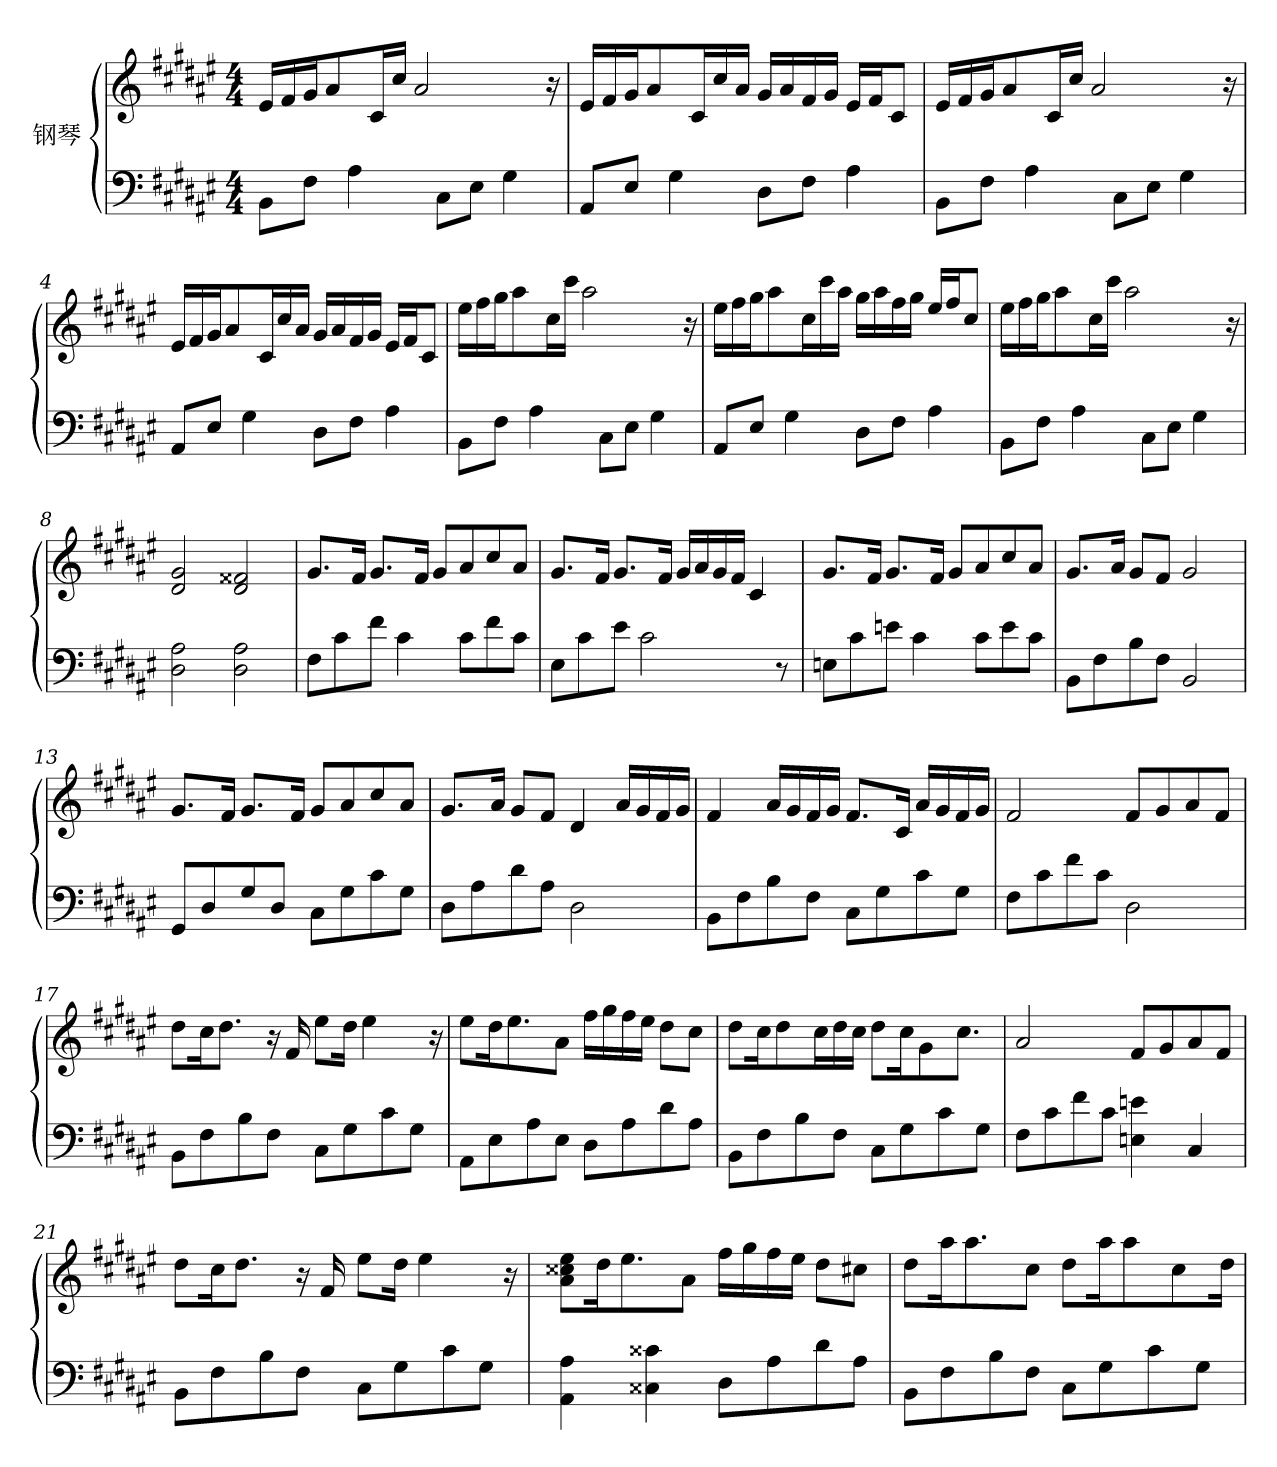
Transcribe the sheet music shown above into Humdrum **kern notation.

**kern	**kern
*part1	*part1
*staff2	*staff1
*I"钢琴	*
*clefF4	*clefG2
*k[f#c#g#d#a#e#]	*k[f#c#g#d#a#e#]
*M4/4	*M4/4
*MM80	*MM80
=1	=1
8BB\L	16e#/LL
.	16f#/
8F#\J	16g#/J
.	8a#/
4A#\	.
.	16c#/L
.	16cc#/JJ
.	2a#/
8C#\L	.
8E#\J	.
4G#\	.
.	16r
=2	=2
8AA#/L	16e#/LL
.	16f#/
8E#/J	16g#/J
.	8a#/
4G#\	.
.	16c#/L
.	16cc#/
.	16a#/JJ
8D#\L	16g#/LL
.	16a#/
8F#\J	16f#/
.	16g#/JJ
4A#\	16e#/LL
.	16f#/J
.	8c#/J
=3	=3
8BB\L	16e#/LL
.	16f#/
8F#\J	16g#/J
.	8a#/
4A#\	.
.	16c#/L
.	16cc#/JJ
.	2a#/
8C#\L	.
8E#\J	.
4G#\	.
.	16r
!!LO:LB:g=z
=4	=4
8AA#/L	16e#/LL
.	16f#/
8E#/J	16g#/J
.	8a#/
4G#\	.
.	16c#/L
.	16cc#/
.	16a#/JJ
8D#\L	16g#/LL
.	16a#/
8F#\J	16f#/
.	16g#/JJ
4A#\	16e#/LL
.	16f#/J
.	8c#/J
=5	=5
8BB\L	16ee#\LL
.	16ff#\
8F#\J	16gg#\J
.	8aa#\
4A#\	.
.	16cc#\L
.	16ccc#\JJ
.	2aa#\
8C#\L	.
8E#\J	.
4G#\	.
.	16r
=6	=6
8AA#/L	16ee#\LL
.	16ff#\
8E#/J	16gg#\J
.	8aa#\
4G#\	.
.	16cc#\L
.	16ccc#\
.	16aa#\JJ
8D#\L	16gg#\LL
.	16aa#\
8F#\J	16ff#\
.	16gg#\JJ
4A#\	16ee#/LL
.	16ff#/J
.	8cc#/J
!!LO:LB:g=z
=7	=7
8BB\L	16ee#\LL
.	16ff#\
8F#\J	16gg#\J
.	8aa#\
4A#\	.
.	16cc#\L
.	16ccc#\JJ
.	2aa#\
8C#\L	.
8E#\J	.
4G#\	.
.	16r
=8	=8
2D#\ 2A#\	2d#/ 2g#/
2D#\ 2A#\	2d#/ 2f##X/
=9	=9
8F#\L	8.g#/L
8c#\	.
.	16f#/Jk
8f#\J	8.g#/L
4c#\	.
.	16f#/Jk
.	8g#/L
8c#\L	8a#/
8f#\	8cc#/
8c#\J	8a#/J
=10	=10
8E#\L	8.g#/L
8c#\	.
.	16f#/Jk
8e#\J	8.g#/L
2c#\	.
.	16f#/Jk
.	16g#/LL
.	16a#/
.	16g#/
.	16f#/JJ
.	4c#/
8r	.
!!LO:LB:g=z
=11	=11
8En\L	8.g#/L
8c#\	.
.	16f#/Jk
8en\J	8.g#/L
4c#\	.
.	16f#/Jk
.	8g#/L
8c#\L	8a#/
8e\	8cc#/
8c#\J	8a#/J
=12	=12
8BB\L	8.g#/L
8F#\	.
.	16a#/Jk
8B\	8g#/L
8F#\J	8f#/J
2BB/	2g#/
=13	=13
8GG#/L	8.g#/L
8D#/	.
.	16f#/Jk
8G#/	8.g#/L
8D#/J	.
.	16f#/Jk
8C#\L	8g#/L
8G#\	8a#/
8c#\	8cc#/
8G#\J	8a#/J
=14	=14
8D#\L	8.g#/L
8A#\	.
.	16a#/Jk
8d#\	8g#/L
8A#\J	8f#/J
2D#\	4d#/
.	16a#/LL
.	16g#/
.	16f#/
.	16g#/JJ
!!LO:LB:g=z
=15	=15
8BB\L	4f#/
8F#\	.
8B\	16a#/LL
.	16g#/
8F#\J	16f#/
.	16g#/JJ
8C#\L	8.f#/L
8G#\	.
.	16c#/Jk
8c#\	16a#/LL
.	16g#/
8G#\J	16f#/
.	16g#/JJ
=16	=16
8F#\L	2f#/
8c#\	.
8f#\	.
8c#\J	.
2D#\	8f#/L
.	8g#/
.	8a#/
.	8f#/J
=17	=17
8BB\L	8dd#\L
8F#\	16cc#\K
.	8.dd#\J
8B\	.
8F#\J	16r
.	16f#/
8C#\L	8ee#\L
8G#\	16dd#\Jk
.	4ee#\
8c#\	.
8G#\J	.
.	16r
!!LO:PB:g=z
=18	=18
8AA#\L	8ee#\L
8E#\	16dd#\K
.	8.ee#\
8A#\	.
8E#\J	8a#\J
8D#\L	16ff#\LL
.	16gg#\
8A#\	16ff#\
.	16ee#\JJ
8d#\	8dd#\L
8A#\J	8cc#\J
=19	=19
8BB\L	8dd#\L
8F#\	16cc#\K
.	8dd#\
8B\	.
.	16cc#\L
8F#\J	16dd#\
.	16cc#\JJ
8C#\L	8dd#\L
8G#\	16cc#\K
.	8g#\
8c#\	.
.	8.cc#\J
8G#\J	.
=20	=20
8F#\L	2a#/
8c#\	.
8f#\	.
8c#\J	.
4En\ 4en\	8f#/L
.	8g#/
4C#/	8a#/
.	8f#/J
!!LO:LB:g=z
=21	=21
8BB\L	8dd#\L
8F#\	16cc#\K
.	8.dd#\J
8B\	.
8F#\J	16r
.	16f#/
8C#\L	8ee#\L
8G#\	16dd#\Jk
.	4ee#\
8c#\	.
8G#\J	.
.	16r
=22	=22
4AA#\ 4A#\	8a#\ 8cc##X\ 8ee#\L
.	16dd#\K
.	8.ee#\
4C##X\ 4c##X\	.
.	8a#\J
8D#\L	16ff#\LL
.	16gg#\
8A#\	16ff#\
.	16ee#\JJ
8d#\	8dd#\L
8A#\J	8cc#X\J
=23	=23
8BB\L	8dd#\L
8F#\	16aa#\K
.	8.aa#\
8B\	.
8F#\J	8cc#\J
8C#\L	8dd#\L
8G#\	16aa#\K
.	8aa#\
8c#\	.
.	8cc#\
8G#\J	.
.	16dd#\Jk
=	=
*-	*-
